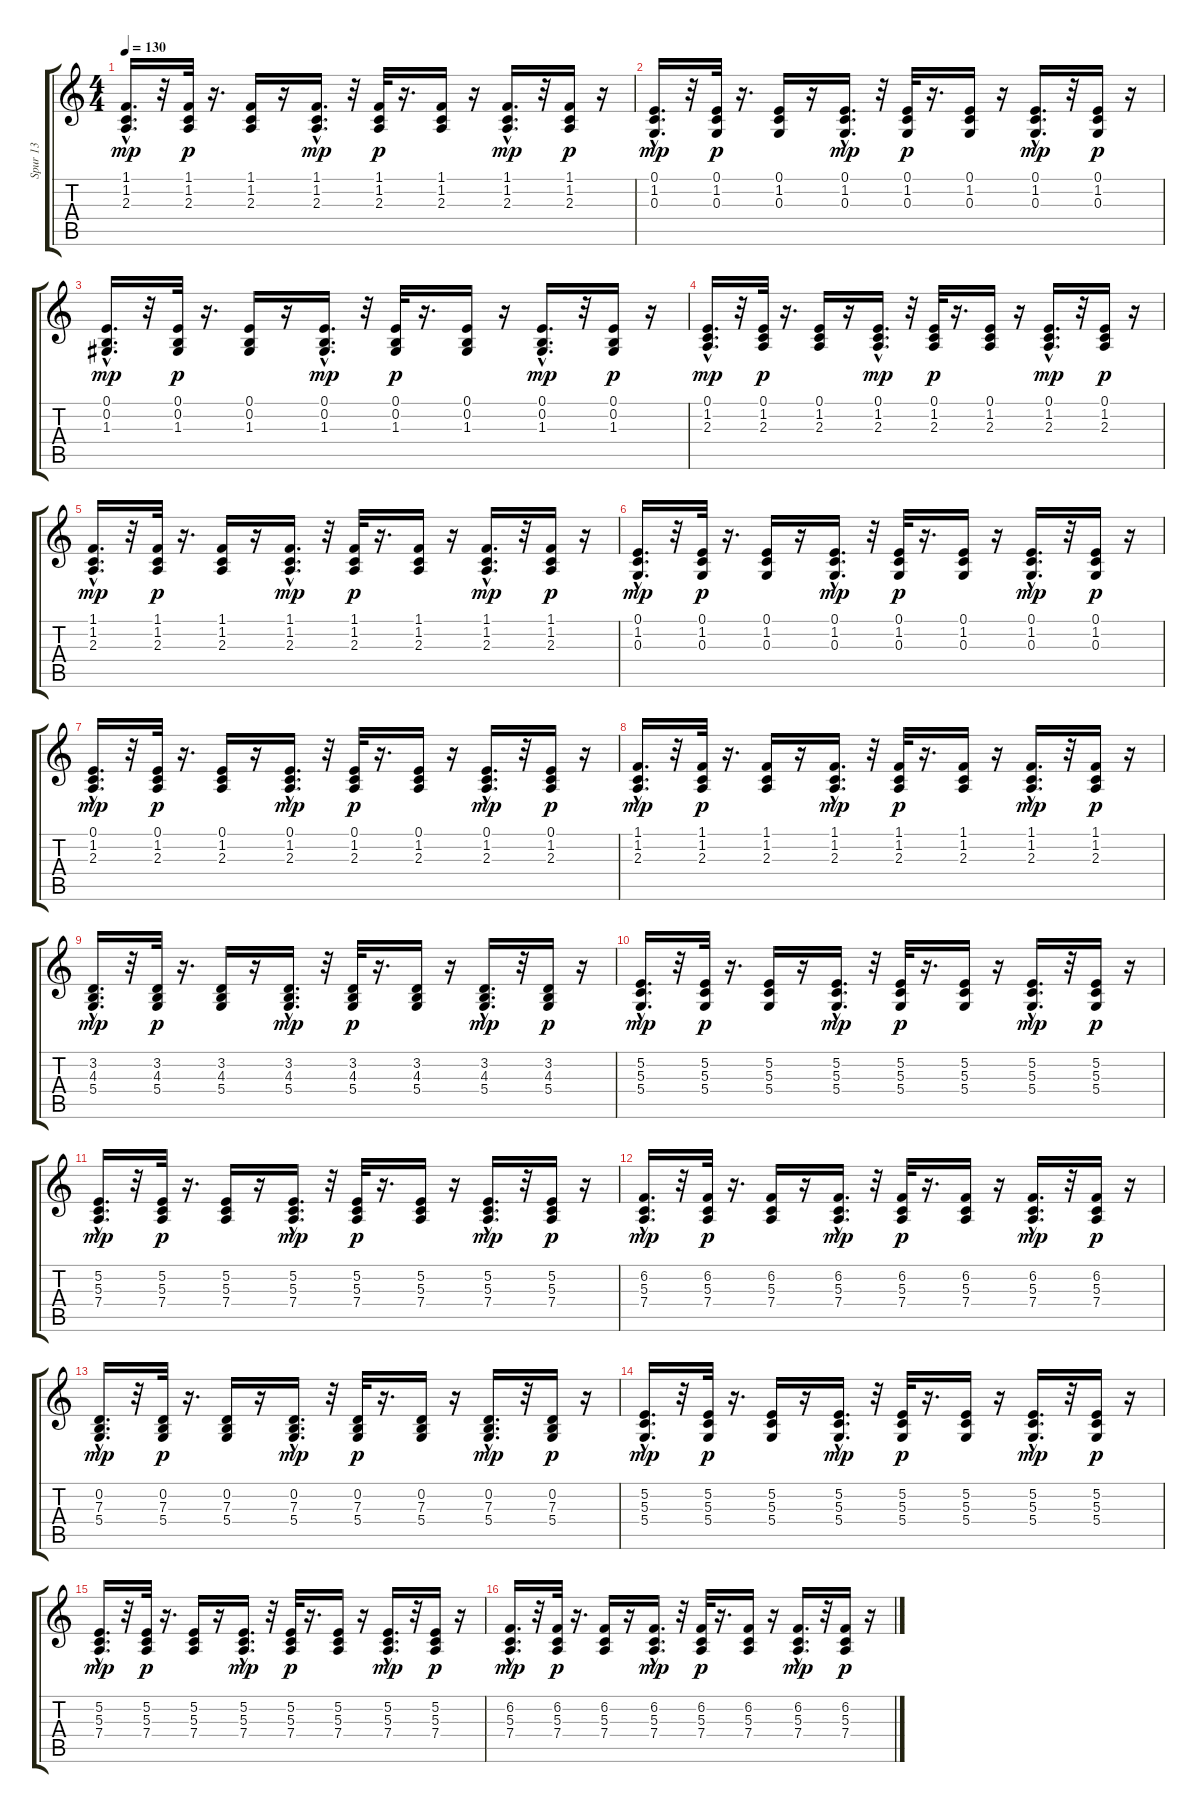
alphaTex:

\track ("Spur 13" "Spur 13") {instrument brightacousticpiano}
\staff {score tabs}
\tuning (E4 B3 G3 D3 A2 E2) {hide}
\ts (4 4)
\tempo 130
\clef g2
\ks c
(1.1{hac} 1.2{hac} 2.3{hac}).16{d dy mp} r.32 (1.1 1.2 2.3).32{dy p} r.16{d} (1.1 1.2 2.3).16 r.16 (1.1{hac} 1.2{hac} 2.3{hac}).16{d dy mp} r.32 (1.1 1.2 2.3).32{dy p} r.16{d} (1.1 1.2 2.3).16 r.16 (1.1{hac} 1.2{hac} 2.3{hac}).16{d dy mp} r.32 (1.1 1.2 2.3).16{dy p} r.16 |
(0.1{hac} 1.2{hac} 0.3{hac}).16{d dy mp} r.32 (0.1 1.2 0.3).32{dy p} r.16{d} (0.1 1.2 0.3).16 r.16 (0.1{hac} 1.2{hac} 0.3{hac}).16{d dy mp} r.32 (0.1 1.2 0.3).32{dy p} r.16{d} (0.1 1.2 0.3).16 r.16 (0.1{hac} 1.2{hac} 0.3{hac}).16{d dy mp} r.32 (0.1 1.2 0.3).16{dy p} r.16 |
(0.1{hac} 0.2{hac} 1.3{hac}).16{d dy mp} r.32 (0.1 0.2 1.3).32{dy p} r.16{d} (0.1 0.2 1.3).16 r.16 (0.1{hac} 0.2{hac} 1.3{hac}).16{d dy mp} r.32 (0.1 0.2 1.3).32{dy p} r.16{d} (0.1 0.2 1.3).16 r.16 (0.1{hac} 0.2{hac} 1.3{hac}).16{d dy mp} r.32 (0.1 0.2 1.3).16{dy p} r.16 |
(0.1{hac} 1.2{hac} 2.3{hac}).16{d dy mp} r.32 (0.1 1.2 2.3).32{dy p} r.16{d} (0.1 1.2 2.3).16 r.16 (0.1{hac} 1.2{hac} 2.3{hac}).16{d dy mp} r.32 (0.1 1.2 2.3).32{dy p} r.16{d} (0.1 1.2 2.3).16 r.16 (0.1{hac} 1.2{hac} 2.3{hac}).16{d dy mp} r.32 (0.1 1.2 2.3).16{dy p} r.16 |
(1.1{hac} 1.2{hac} 2.3{hac}).16{d dy mp} r.32 (1.1 1.2 2.3).32{dy p} r.16{d} (1.1 1.2 2.3).16 r.16 (1.1{hac} 1.2{hac} 2.3{hac}).16{d dy mp} r.32 (1.1 1.2 2.3).32{dy p} r.16{d} (1.1 1.2 2.3).16 r.16 (1.1{hac} 1.2{hac} 2.3{hac}).16{d dy mp} r.32 (1.1 1.2 2.3).16{dy p} r.16 |
(0.1{hac} 1.2{hac} 0.3{hac}).16{d dy mp} r.32 (0.1 1.2 0.3).32{dy p} r.16{d} (0.1 1.2 0.3).16 r.16 (0.1{hac} 1.2{hac} 0.3{hac}).16{d dy mp} r.32 (0.1 1.2 0.3).32{dy p} r.16{d} (0.1 1.2 0.3).16 r.16 (0.1{hac} 1.2{hac} 0.3{hac}).16{d dy mp} r.32 (0.1 1.2 0.3).16{dy p} r.16 |
(0.1{hac} 1.2{hac} 2.3{hac}).16{d dy mp} r.32 (0.1 1.2 2.3).32{dy p} r.16{d} (0.1 1.2 2.3).16 r.16 (0.1{hac} 1.2{hac} 2.3{hac}).16{d dy mp} r.32 (0.1 1.2 2.3).32{dy p} r.16{d} (0.1 1.2 2.3).16 r.16 (0.1{hac} 1.2{hac} 2.3{hac}).16{d dy mp} r.32 (0.1 1.2 2.3).16{dy p} r.16 |
(1.1{hac} 1.2{hac} 2.3{hac}).16{d dy mp} r.32 (1.1 1.2 2.3).32{dy p} r.16{d} (1.1 1.2 2.3).16 r.16 (1.1{hac} 1.2{hac} 2.3{hac}).16{d dy mp} r.32 (1.1 1.2 2.3).32{dy p} r.16{d} (1.1 1.2 2.3).16 r.16 (1.1{hac} 1.2{hac} 2.3{hac}).16{d dy mp} r.32 (1.1 1.2 2.3).16{dy p} r.16 |
(3.2{hac} 4.3{hac} 5.4{hac}).16{d dy mp} r.32 (3.2 4.3 5.4).32{dy p} r.16{d} (3.2 4.3 5.4).16 r.16 (3.2{hac} 4.3{hac} 5.4{hac}).16{d dy mp} r.32 (3.2 4.3 5.4).32{dy p} r.16{d} (3.2 4.3 5.4).16 r.16 (3.2{hac} 4.3{hac} 5.4{hac}).16{d dy mp} r.32 (3.2 4.3 5.4).16{dy p} r.16 |
(5.2{hac} 5.3{hac} 5.4{hac}).16{d dy mp} r.32 (5.2 5.3 5.4).32{dy p} r.16{d} (5.2 5.3 5.4).16 r.16 (5.2{hac} 5.3{hac} 5.4{hac}).16{d dy mp} r.32 (5.2 5.3 5.4).32{dy p} r.16{d} (5.2 5.3 5.4).16 r.16 (5.2{hac} 5.3{hac} 5.4{hac}).16{d dy mp} r.32 (5.2 5.3 5.4).16{dy p} r.16 |
(5.2{hac} 5.3{hac} 7.4{hac}).16{d dy mp} r.32 (5.2 5.3 7.4).32{dy p} r.16{d} (5.2 5.3 7.4).16 r.16 (5.2{hac} 5.3{hac} 7.4{hac}).16{d dy mp} r.32 (5.2 5.3 7.4).32{dy p} r.16{d} (5.2 5.3 7.4).16 r.16 (5.2{hac} 5.3{hac} 7.4{hac}).16{d dy mp} r.32 (5.2 5.3 7.4).16{dy p} r.16 |
(6.2{hac} 5.3{hac} 7.4{hac}).16{d dy mp} r.32 (6.2 5.3 7.4).32{dy p} r.16{d} (6.2 5.3 7.4).16 r.16 (6.2{hac} 5.3{hac} 7.4{hac}).16{d dy mp} r.32 (6.2 5.3 7.4).32{dy p} r.16{d} (6.2 5.3 7.4).16 r.16 (6.2{hac} 5.3{hac} 7.4{hac}).16{d dy mp} r.32 (6.2 5.3 7.4).16{dy p} r.16 |
(0.2{hac} 7.3{hac} 5.4{hac}).16{d dy mp} r.32 (0.2 7.3 5.4).32{dy p} r.16{d} (0.2 7.3 5.4).16 r.16 (0.2{hac} 7.3{hac} 5.4{hac}).16{d dy mp} r.32 (0.2 7.3 5.4).32{dy p} r.16{d} (0.2 7.3 5.4).16 r.16 (0.2{hac} 7.3{hac} 5.4{hac}).16{d dy mp} r.32 (0.2 7.3 5.4).16{dy p} r.16 |
(5.2{hac} 5.3{hac} 5.4{hac}).16{d dy mp} r.32 (5.2 5.3 5.4).32{dy p} r.16{d} (5.2 5.3 5.4).16 r.16 (5.2{hac} 5.3{hac} 5.4{hac}).16{d dy mp} r.32 (5.2 5.3 5.4).32{dy p} r.16{d} (5.2 5.3 5.4).16 r.16 (5.2{hac} 5.3{hac} 5.4{hac}).16{d dy mp} r.32 (5.2 5.3 5.4).16{dy p} r.16 |
(5.2{hac} 5.3{hac} 7.4{hac}).16{d dy mp} r.32 (5.2 5.3 7.4).32{dy p} r.16{d} (5.2 5.3 7.4).16 r.16 (5.2{hac} 5.3{hac} 7.4{hac}).16{d dy mp} r.32 (5.2 5.3 7.4).32{dy p} r.16{d} (5.2 5.3 7.4).16 r.16 (5.2{hac} 5.3{hac} 7.4{hac}).16{d dy mp} r.32 (5.2 5.3 7.4).16{dy p} r.16 |
(6.2{hac} 5.3{hac} 7.4{hac}).16{d dy mp} r.32 (6.2 5.3 7.4).32{dy p} r.16{d} (6.2 5.3 7.4).16 r.16 (6.2{hac} 5.3{hac} 7.4{hac}).16{d dy mp} r.32 (6.2 5.3 7.4).32{dy p} r.16{d} (6.2 5.3 7.4).16 r.16 (6.2{hac} 5.3{hac} 7.4{hac}).16{d dy mp} r.32 (6.2 5.3 7.4).16{dy p} r.16
